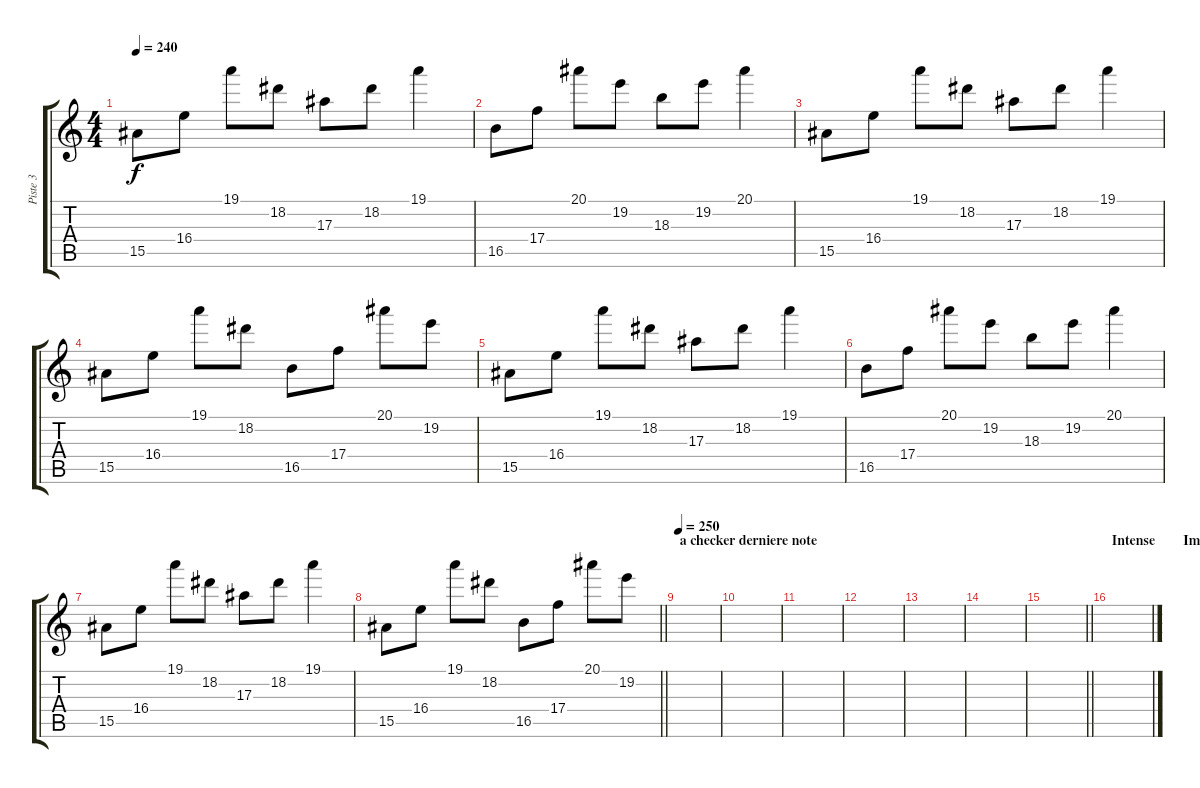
\track ("Piste 3" "Piste 3") {instrument distortionguitar}
\staff {score tabs}
\tuning (D4 A3 F3 C3 G2 C2) {hide}
\ts (4 4)
\tempo 240
\clef g2
\ks c
15.5.8{dy f} 16.4.8 19.1.8 18.2.8 17.3.8 18.2.8 19.1.4 |
16.5.8 17.4.8 20.1.8 19.2.8 18.3.8 19.2.8 20.1.4 |
15.5.8 16.4.8 19.1.8 18.2.8 17.3.8 18.2.8 19.1.4 |
15.5.8 16.4.8 19.1.8 18.2.8 16.5.8 17.4.8 20.1.8 19.2.8 |
15.5.8 16.4.8 19.1.8 18.2.8 17.3.8 18.2.8 19.1.4 |
16.5.8 17.4.8 20.1.8 19.2.8 18.3.8 19.2.8 20.1.4 |
15.5.8 16.4.8 19.1.8 18.2.8 17.3.8 18.2.8 19.1.4 |
\barLineRight lightlight
15.5.8 16.4.8 19.1.8 18.2.8 16.5.8 17.4.8 20.1.8 19.2.8 |
\section ("" "a checker derniere note")
\tempo 250
|
|
|
|
|
|
\barLineRight lightlight
|
\section ("" "Intense        Immo.......rality...")
